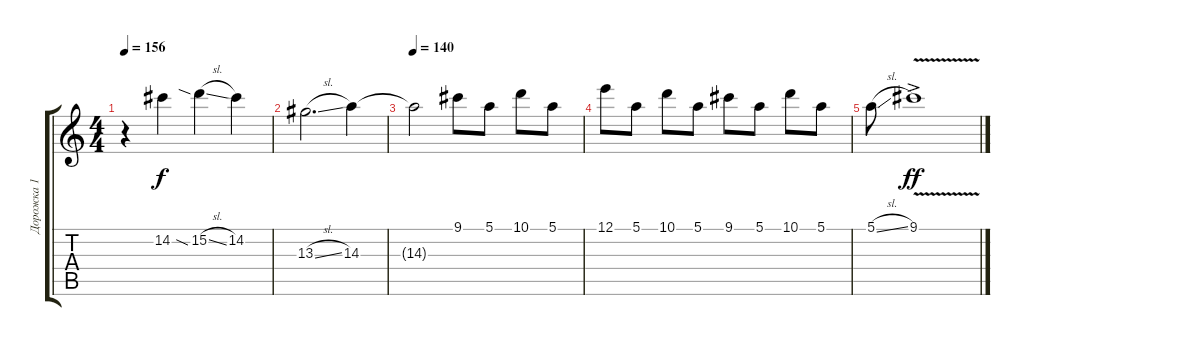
\track ("Дорожка 1" "Дорожка 1") {instrument electricguitarmuted}
\staff {score tabs}
\tuning (E4 B3 G3 D3 A2 D2) {hide}
\ts (4 4)
\tempo 156
\clef g2
\ks c
r.4{dy f} 14.2{t}.4 15.2{sia sl}.4 14.2.4 |
13.3{sl}.2{d} 14.3.4 |
\tempo 140
14.3{t}.2 9.1.8 5.1.8 10.1.8 5.1.8 |
12.1.8 5.1.8 10.1.8 5.1.8 9.1.8 5.1.8 10.1.8 5.1.8 |
5.1{sl}.8 9.1{v ac}.1{dy ff}
